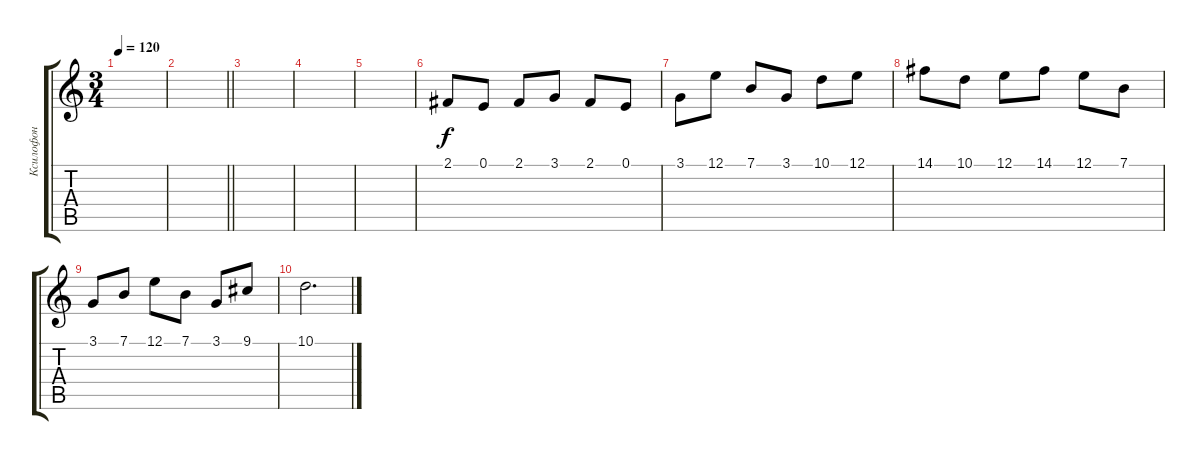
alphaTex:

\track ("Ксилофон" "Ксилофон") {instrument vibraphone}
\staff {score tabs}
\tuning (E4 B3 G3 D3 A2 E2) {hide}
\ts (3 4)
\tempo 120
\clef g2
\ks c
|
\barLineRight lightlight
|
|
|
|
2.1.8 0.1.8 2.1.8 3.1.8 2.1.8 0.1.8 |
3.1.8 12.1.8 7.1.8 3.1.8 10.1.8 12.1.8 |
14.1.8 10.1.8 12.1.8 14.1.8 12.1.8 7.1.8 |
3.1.8 7.1.8 12.1.8 7.1.8 3.1.8 9.1.8 |
10.1.2{d}
